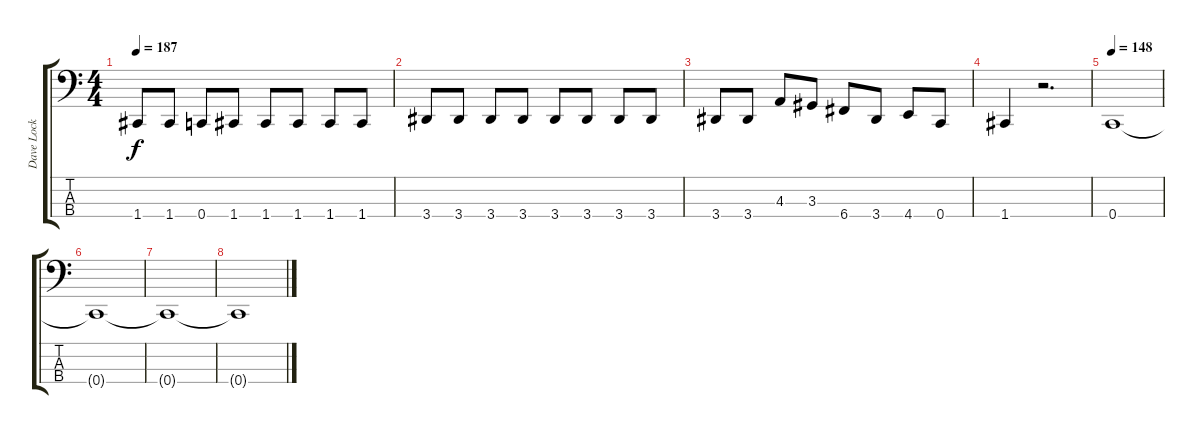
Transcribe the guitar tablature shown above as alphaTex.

\track ("Dave Lock (Bass)" "Dave Lock ") {instrument electricbasspick}
\staff {score tabs}
\tuning (Eb2 Bb1 F1 C1) {hide}
\ts (4 4)
\tempo 187
\clef f4
\ks c
1.4.8{dy f} 1.4.8 0.4.8 1.4.8 1.4.8 1.4.8 1.4.8 1.4.8 |
3.4.8 3.4.8 3.4.8 3.4.8 3.4.8 3.4.8 3.4.8 3.4.8 |
3.4.8 3.4.8 4.3.8 3.3.8 6.4.8 3.4.8 4.4.8 0.4.8 |
1.4.4 r.2{d} |
\tempo 148
0.4.1 |
0.4{t}.1 |
0.4{t}.1 |
0.4{t}.1
